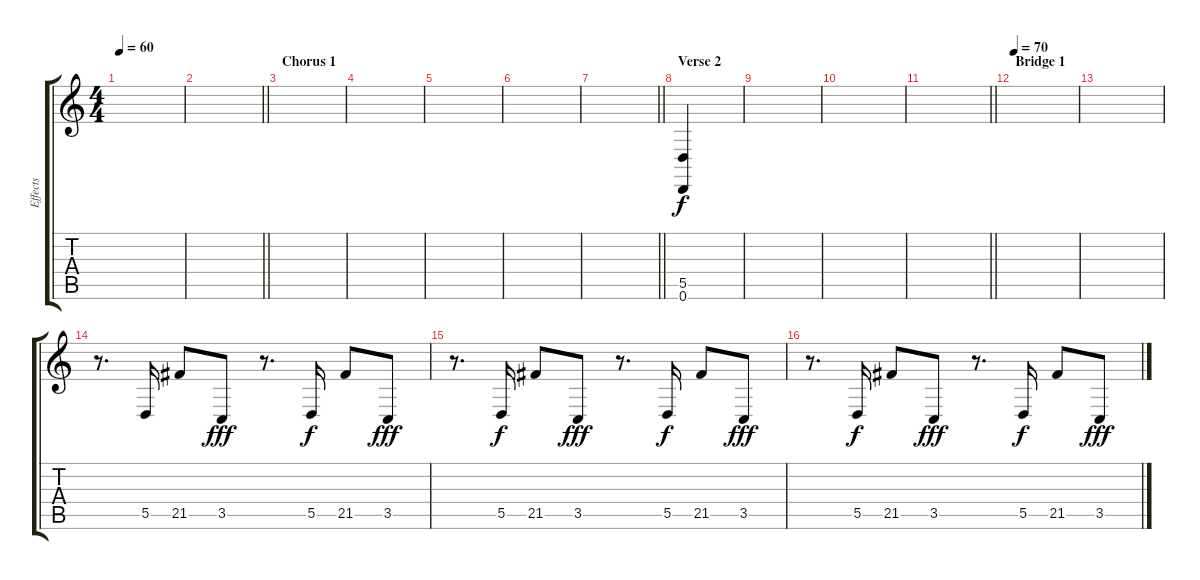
\track ("Effects" "Effects") {instrument tubularbells}
\staff {score tabs}
\tuning (E4 B3 G3 D3 A2 D2) {hide}
\ts (4 4)
\tempo 60
\clef g2
\ks c
|
\barLineRight lightlight
|
\section ("" "Chorus 1")
|
|
|
|
\barLineRight lightlight
|
\section ("" "Verse 2")
(5.5 0.6).4 |
|
|
\barLineRight lightlight
|
\section ("" "Bridge 1")
\tempo 70
|
|
r.8{d instrument applause} 5.5.16{dy f} 21.5.8 3.5.8{dy fff} r.8{d} 5.5.16{dy f} 21.5.8 3.5.8{dy fff} |
r.8{d} 5.5.16{dy f} 21.5.8 3.5.8{dy fff} r.8{d} 5.5.16{dy f} 21.5.8 3.5.8{dy fff} |
r.8{d} 5.5.16{dy f} 21.5.8 3.5.8{dy fff} r.8{d} 5.5.16{dy f} 21.5.8 3.5.8{dy fff}
